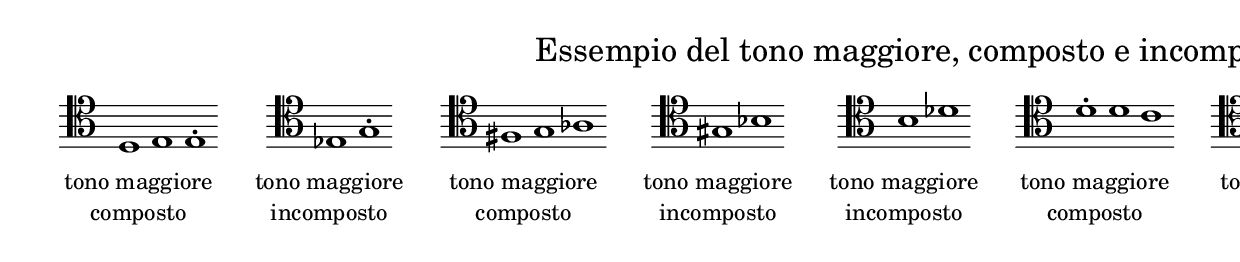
\version "2.22.2"

% Auto generated file

\header {
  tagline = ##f
}

dot = {
   \once \override Script.add-stem-support = ##f
   \once \override Script.toward-stem-shift = 0
   \once \override Script.skyline-horizontal-padding = 0
   \once \override Script.direction = 1
   \once \override Script.font-size = 1
}

\markup {
  \center-column {
    \line {
      \center-align
      \fontsize#3 { \concat { \normal-text "Essempio del tono maggiore, composto e incomposto"} }
    }
    \null
    \line {
      \center-column {

        \line {
          \score {
            <<
              \new Staff \with { instrumentName = ""} {
                \override Staff.TimeSignature.stencil = ##f
                \override Staff.NoteHead.style = #'baroque
                \accidentalStyle Score.forget
                \cadenzaOn
                \clef "tenor"
                \key c #`((0 . ,NATURAL) (1 . ,NATURAL) (2 . ,NATURAL)
                          (3 . ,NATURAL) (4 . ,NATURAL) (5 . ,NATURAL)
                          (6 . ,NATURAL))  d1  e1  \dot e1-. 
                \cadenzaOff
              }
            >>
            \layout {
              \context {
                \Score
                \override SpacingSpanner.common-shortest-duration = #(ly:make-moment 1)
              }
            }
          }
        }
        \null
        \line {
          \left-align {  \normal-text "tono maggiore" }
        }
        \line {
          \left-align {  \normal-text "composto" }
        }

      }
      \hspace #3 
      \center-column {

        \line {
          \score {
            <<
              \new Staff \with { instrumentName = ""} {
                \override Staff.TimeSignature.stencil = ##f
                \override Staff.NoteHead.style = #'baroque
                \accidentalStyle Score.forget
                \cadenzaOn
                \clef "tenor"
                \key c #`((0 . ,NATURAL) (1 . ,NATURAL) (2 . ,NATURAL)
                          (3 . ,NATURAL) (4 . ,NATURAL) (5 . ,NATURAL)
                          (6 . ,NATURAL))  es1  \dot g1-. 
                \cadenzaOff
              }
            >>
            \layout {
              \context {
                \Score
                \override SpacingSpanner.common-shortest-duration = #(ly:make-moment 1)
              }
            }
          }
        }
        \null
        \line {
          \left-align {  \normal-text "tono maggiore" }
        }
        \line {
          \left-align {  \normal-text "incomposto" }
        }

      }
      \hspace #3 
      \center-column {

        \line {
          \score {
            <<
              \new Staff \with { instrumentName = ""} {
                \override Staff.TimeSignature.stencil = ##f
                \override Staff.NoteHead.style = #'baroque
                \accidentalStyle Score.forget
                \cadenzaOn
                \clef "tenor"
                \key c #`((0 . ,NATURAL) (1 . ,NATURAL) (2 . ,NATURAL)
                          (3 . ,NATURAL) (4 . ,NATURAL) (5 . ,NATURAL)
                          (6 . ,NATURAL))  fis1  g1  as1 
                \cadenzaOff
              }
            >>
            \layout {
              \context {
                \Score
                \override SpacingSpanner.common-shortest-duration = #(ly:make-moment 1)
              }
            }
          }
        }
        \null
        \line {
          \left-align {  \normal-text "tono maggiore" }
        }
        \line {
          \left-align {  \normal-text "composto" }
        }

      }
      \hspace #3 
      \center-column {

        \line {
          \score {
            <<
              \new Staff \with { instrumentName = ""} {
                \override Staff.TimeSignature.stencil = ##f
                \override Staff.NoteHead.style = #'baroque
                \accidentalStyle Score.forget
                \cadenzaOn
                \clef "tenor"
                \key c #`((0 . ,NATURAL) (1 . ,NATURAL) (2 . ,NATURAL)
                          (3 . ,NATURAL) (4 . ,NATURAL) (5 . ,NATURAL)
                          (6 . ,NATURAL))  gis1  bes1 
                \cadenzaOff
              }
            >>
            \layout {
              \context {
                \Score
                \override SpacingSpanner.common-shortest-duration = #(ly:make-moment 1)
              }
            }
          }
        }
        \null
        \line {
          \left-align {  \normal-text "tono maggiore" }
        }
        \line {
          \left-align {  \normal-text "incomposto" }
        }

      }
      \hspace #3 
      \center-column {

        \line {
          \score {
            <<
              \new Staff \with { instrumentName = ""} {
                \override Staff.TimeSignature.stencil = ##f
                \override Staff.NoteHead.style = #'baroque
                \accidentalStyle Score.forget
                \cadenzaOn
                \clef "tenor"
                \key c #`((0 . ,NATURAL) (1 . ,NATURAL) (2 . ,NATURAL)
                          (3 . ,NATURAL) (4 . ,NATURAL) (5 . ,NATURAL)
                          (6 . ,NATURAL))  b1  des'1 
                \cadenzaOff
              }
            >>
            \layout {
              \context {
                \Score
                \override SpacingSpanner.common-shortest-duration = #(ly:make-moment 1)
              }
            }
          }
        }
        \null
        \line {
          \left-align {  \normal-text "tono maggiore" }
        }
        \line {
          \left-align {  \normal-text "incomposto" }
        }

      }
      \hspace #3 
      \center-column {

        \line {
          \score {
            <<
              \new Staff \with { instrumentName = ""} {
                \override Staff.TimeSignature.stencil = ##f
                \override Staff.NoteHead.style = #'baroque
                \accidentalStyle Score.forget
                \cadenzaOn
                \clef "tenor"
                \key c #`((0 . ,NATURAL) (1 . ,NATURAL) (2 . ,NATURAL)
                          (3 . ,NATURAL) (4 . ,NATURAL) (5 . ,NATURAL)
                          (6 . ,NATURAL))  \dot d'1-.  d'1  c'1 
                \cadenzaOff
              }
            >>
            \layout {
              \context {
                \Score
                \override SpacingSpanner.common-shortest-duration = #(ly:make-moment 1)
              }
            }
          }
        }
        \null
        \line {
          \left-align {  \normal-text "tono maggiore" }
        }
        \line {
          \left-align {  \normal-text "composto" }
        }

      }
      \hspace #3 
      \center-column {

        \line {
          \score {
            <<
              \new Staff \with { instrumentName = ""} {
                \override Staff.TimeSignature.stencil = ##f
                \override Staff.NoteHead.style = #'baroque
                \accidentalStyle Score.forget
                \cadenzaOn
                \clef "tenor"
                \key c #`((0 . ,NATURAL) (1 . ,NATURAL) (2 . ,NATURAL)
                          (3 . ,NATURAL) (4 . ,NATURAL) (5 . ,NATURAL)
                          (6 . ,NATURAL))  c'1  b1  ais1 
                \cadenzaOff
              }
            >>
            \layout {
              \context {
                \Score
                \override SpacingSpanner.common-shortest-duration = #(ly:make-moment 1)
              }
            }
          }
        }
        \null
        \line {
          \left-align {  \normal-text "tono maggiore" }
        }
        \line {
          \left-align {  \normal-text "composto" }
        }

      }
      \hspace #3 
      \center-column {

        \line {
          \score {
            <<
              \new Staff \with { instrumentName = ""} {
                \override Staff.TimeSignature.stencil = ##f
                \override Staff.NoteHead.style = #'baroque
                \accidentalStyle Score.forget
                \cadenzaOn
                \clef "tenor"
                \key c #`((0 . ,NATURAL) (1 . ,NATURAL) (2 . ,NATURAL)
                          (3 . ,NATURAL) (4 . ,NATURAL) (5 . ,NATURAL)
                          (6 . ,NATURAL))  bes1  gis1 
                \cadenzaOff
              }
            >>
            \layout {
              \context {
                \Score
                \override SpacingSpanner.common-shortest-duration = #(ly:make-moment 1)
              }
            }
          }
        }
        \null
        \line {
          \left-align {  \normal-text "tono maggiore" }
        }
        \line {
          \left-align {  \normal-text "incomposto" }
        }

      }
      \hspace #3 
      \center-column {

        \line {
          \score {
            <<
              \new Staff \with { instrumentName = ""} {
                \override Staff.TimeSignature.stencil = ##f
                \override Staff.NoteHead.style = #'baroque
                \accidentalStyle Score.forget
                \cadenzaOn
                \clef "tenor"
                \key c #`((0 . ,NATURAL) (1 . ,NATURAL) (2 . ,NATURAL)
                          (3 . ,NATURAL) (4 . ,NATURAL) (5 . ,NATURAL)
                          (6 . ,NATURAL))  f1  dis1 
                \cadenzaOff
              }
            >>
            \layout {
              \context {
                \Score
                \override SpacingSpanner.common-shortest-duration = #(ly:make-moment 1)
              }
            }
          }
        }
        \null
        \line {
          \left-align {  \normal-text "tono maggiore" }
        }
        \line {
          \left-align {  \normal-text "incomposto" }
        }

      }
      \hspace #3 

    }
  }
}